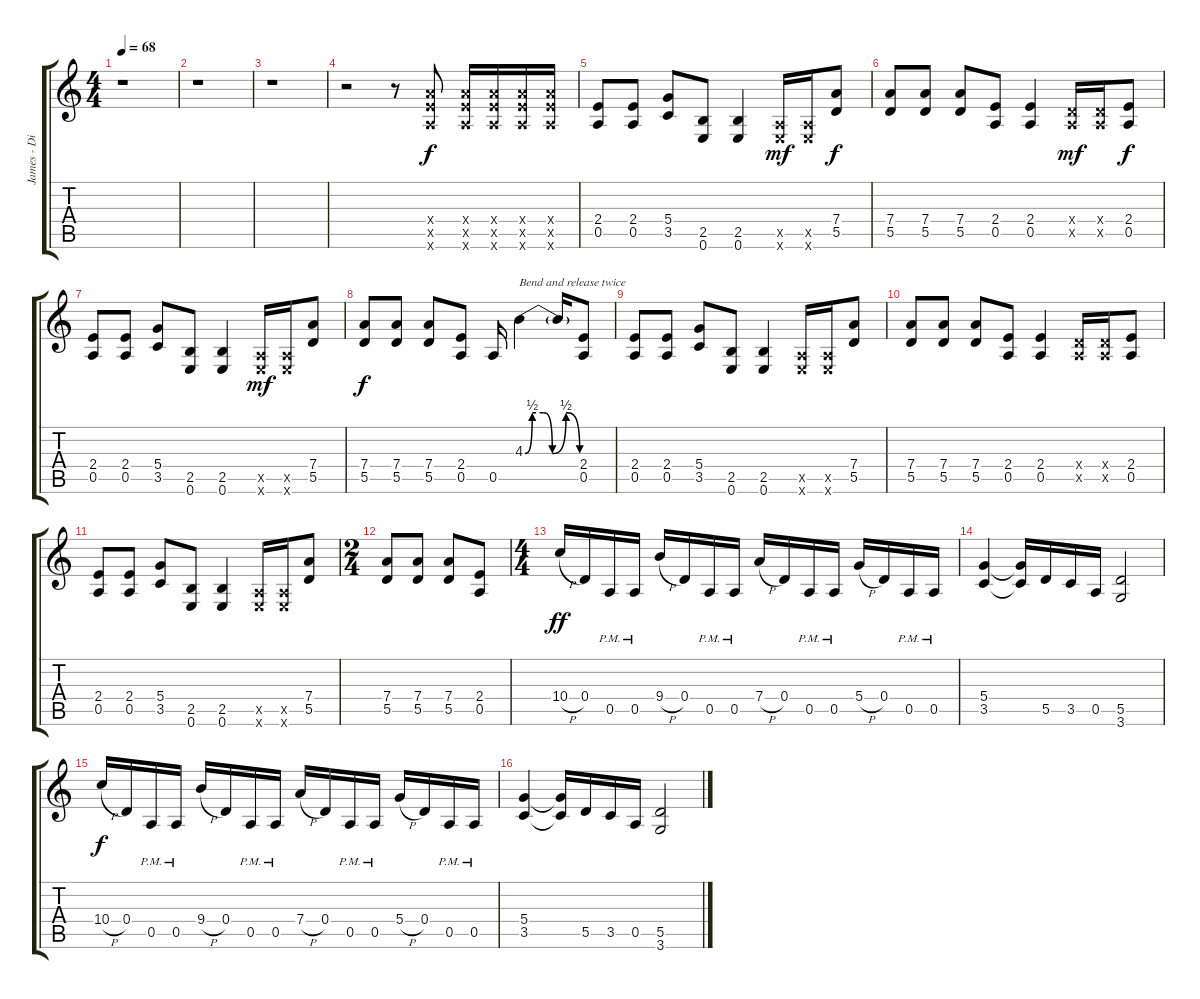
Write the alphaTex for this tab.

\track ("James - Distortion" "James - Di") {instrument distortionguitar}
\staff {score tabs}
\tuning (E4 B3 G3 D3 A2 E2) {hide}
\ts (4 4)
\tempo 68
\clef g2
\ks c
r.1{dy f} |
r.1 |
r.1 |
r.2 r.8 (7.4{x} 7.5{x} 5.6{x}).8 (7.4{x} 7.5{x} 5.6{x}).16{volume 13} (7.4{x} 7.5{x} 5.6{x}).16 (7.4{x} 7.5{x} 5.6{x}).16 (7.4{x} 7.5{x} 5.6{x}).16 |
(2.4 0.5).8 (2.4 0.5).8 (5.4 3.5).8 (2.5 0.6).8 (2.5 0.6).4 (0.5{x} 0.6{x}).16{dy mf} (0.5{x} 0.6{x}).16 (7.4 5.5).8{dy f} |
(7.4 5.5).8 (7.4 5.5).8 (7.4 5.5).8 (2.4 0.5).8 (2.4 0.5).4 (0.4{x} 0.5{x}).16{dy mf} (0.4{x} 0.5{x}).16 (2.4 0.5).8{dy f} |
(2.4 0.5).8 (2.4 0.5).8 (5.4 3.5).8 (2.5 0.6).8 (2.5 0.6).4 (0.5{x} 0.6{x}).16{dy mf} (0.5{x} 0.6{x}).16 (7.4 5.5).8 |
(7.4 5.5).8{dy f} (7.4 5.5).8 (7.4 5.5).8 (2.4 0.5).8 0.5.16 4.3{be (custom 0 0 8 2 20 2 30 0 45 2 60 0)}.4{txt "Bend and release twice"} 4.3{t}.16 (2.4 0.5).8 |
(2.4 0.5).8 (2.4 0.5).8 (5.4 3.5).8 (2.5 0.6).8 (2.5 0.6).4 (0.5{x} 0.6{x}).16 (0.5{x} 0.6{x}).16 (7.4 5.5).8 |
(7.4 5.5).8 (7.4 5.5).8 (7.4 5.5).8 (2.4 0.5).8 (2.4 0.5).4 (0.4{x} 0.5{x}).16 (0.4{x} 0.5{x}).16 (2.4 0.5).8 |
(2.4 0.5).8 (2.4 0.5).8 (5.4 3.5).8 (2.5 0.6).8 (2.5 0.6).4 (0.5{x} 0.6{x}).16 (0.5{x} 0.6{x}).16 (7.4 5.5).8 |
\ts (2 4)
(7.4 5.5).8 (7.4 5.5).8 (7.4 5.5).8 (2.4 0.5).8 |
\ts (4 4)
10.4{h}.16{dy ff} 0.4.16 0.5{pm}.16 0.5{pm}.16 9.4{h}.16 0.4.16 0.5{pm}.16 0.5{pm}.16 7.4{h}.16 0.4.16 0.5{pm}.16 0.5{pm}.16 5.4{h}.16 0.4.16 0.5{pm}.16 0.5{pm}.16 |
(5.4 3.5).4 (5.4{t} 3.5{t}).16 5.5.16 3.5.16 0.5.16 (5.5 3.6).2 |
10.4{h}.16{dy f} 0.4.16 0.5{pm}.16 0.5{pm}.16 9.4{h}.16 0.4.16 0.5{pm}.16 0.5{pm}.16 7.4{h}.16 0.4.16 0.5{pm}.16 0.5{pm}.16 5.4{h}.16 0.4.16 0.5{pm}.16 0.5{pm}.16 |
(5.4 3.5).4 (5.4{t} 3.5{t}).16 5.5.16 3.5.16 0.5.16 (5.5 3.6).2
